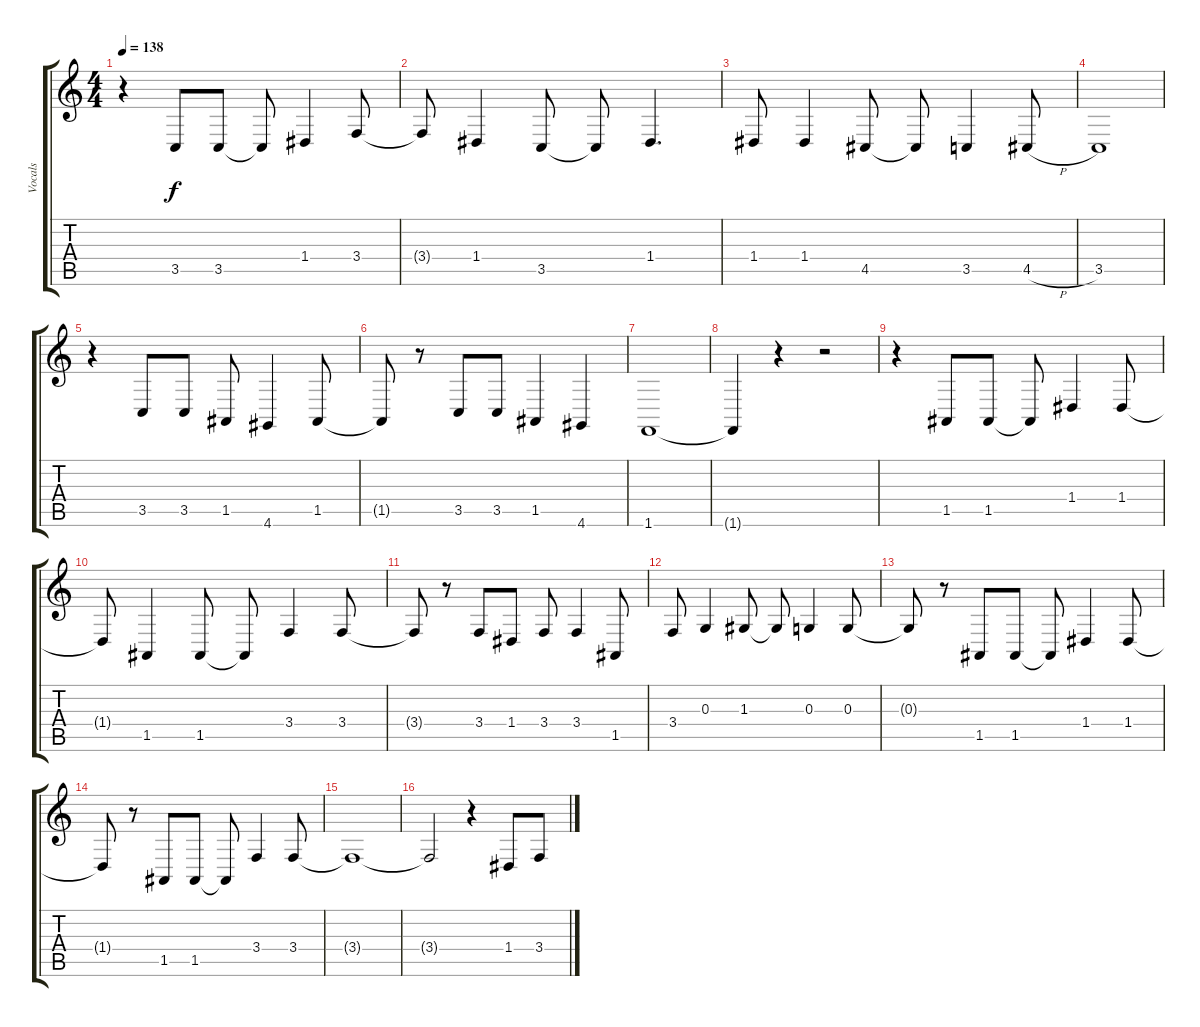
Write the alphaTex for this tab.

\track ("Vocals" "Vocals") {instrument violin}
\staff {score tabs}
\tuning (E4 B3 G3 D3 A2 E2) {hide}
\ts (4 4)
\tempo 138
\clef g2
\ks c
r.4{dy f} 3.5.8 3.5.8 3.5{t}.8 1.4.4 3.4.8 |
3.4{t}.8 1.4.4 3.5.8 3.5{t}.8 1.4.4{d} |
1.4.8 1.4.4 4.5.8 4.5{t}.8 3.5.4 4.5{h}.8 |
3.5.1 |
r.4 3.5.8 3.5.8 1.5.8 4.6.4 1.5.8 |
1.5{t}.8 r.8 3.5.8 3.5.8 1.5.4 4.6.4 |
1.6.1 |
1.6{t}.4 r.4 r.2 |
r.4 1.5.8 1.5.8 1.5{t}.8 1.4.4 1.4.8 |
1.4{t}.8 1.5.4 1.5.8 1.5{t}.8 3.4.4 3.4.8 |
3.4{t}.8 r.8 3.4.8 1.4.8 3.4.8 3.4.4 1.5.8 |
3.4.8 0.3.4 1.3.8 1.3{t}.8 0.3.4 0.3.8 |
0.3{t}.8 r.8 1.5.8 1.5.8 1.5{t}.8 1.4.4 1.4.8 |
1.4{t}.8 r.8 1.5.8 1.5.8 1.5{t}.8 3.4.4 3.4.8 |
3.4{t}.1 |
3.4{t}.2 r.4 1.4.8 3.4.8
